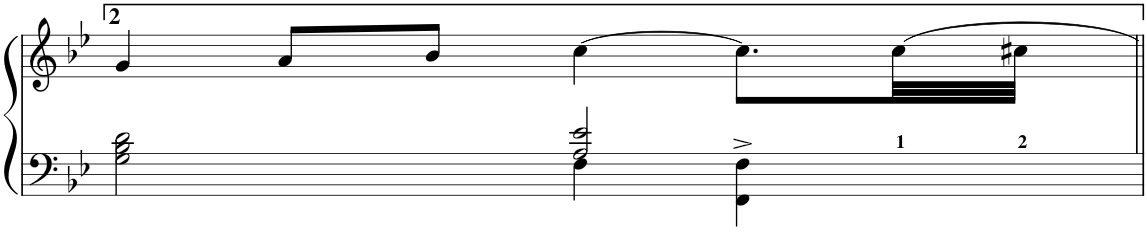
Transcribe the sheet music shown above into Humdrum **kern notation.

**kern	**kern
*part1	*part1
*staff2	*staff1
*I"Piano	*
*I'Pno.	*
!!LO:PB:g=z
*clefF4	*clefG2
*k[b-e-]	*k[b-e-]
*B-:	*B-:
*M4/4	*M4/4
*met(c)	*met(c)
=39	=39
*^	*
2G\ 2B-\ 2d\	2ryy	4g/
.	.	8a/L
.	.	8b-/J
2A/ 2e-/	4F\	[4cc\
.	4FF\^> 4F\^>	8.cc\L]
.	.	32cc<\LL
.	.	32cc#X<\JJJ
*v	*v	*
=||	=||
*-	*-
